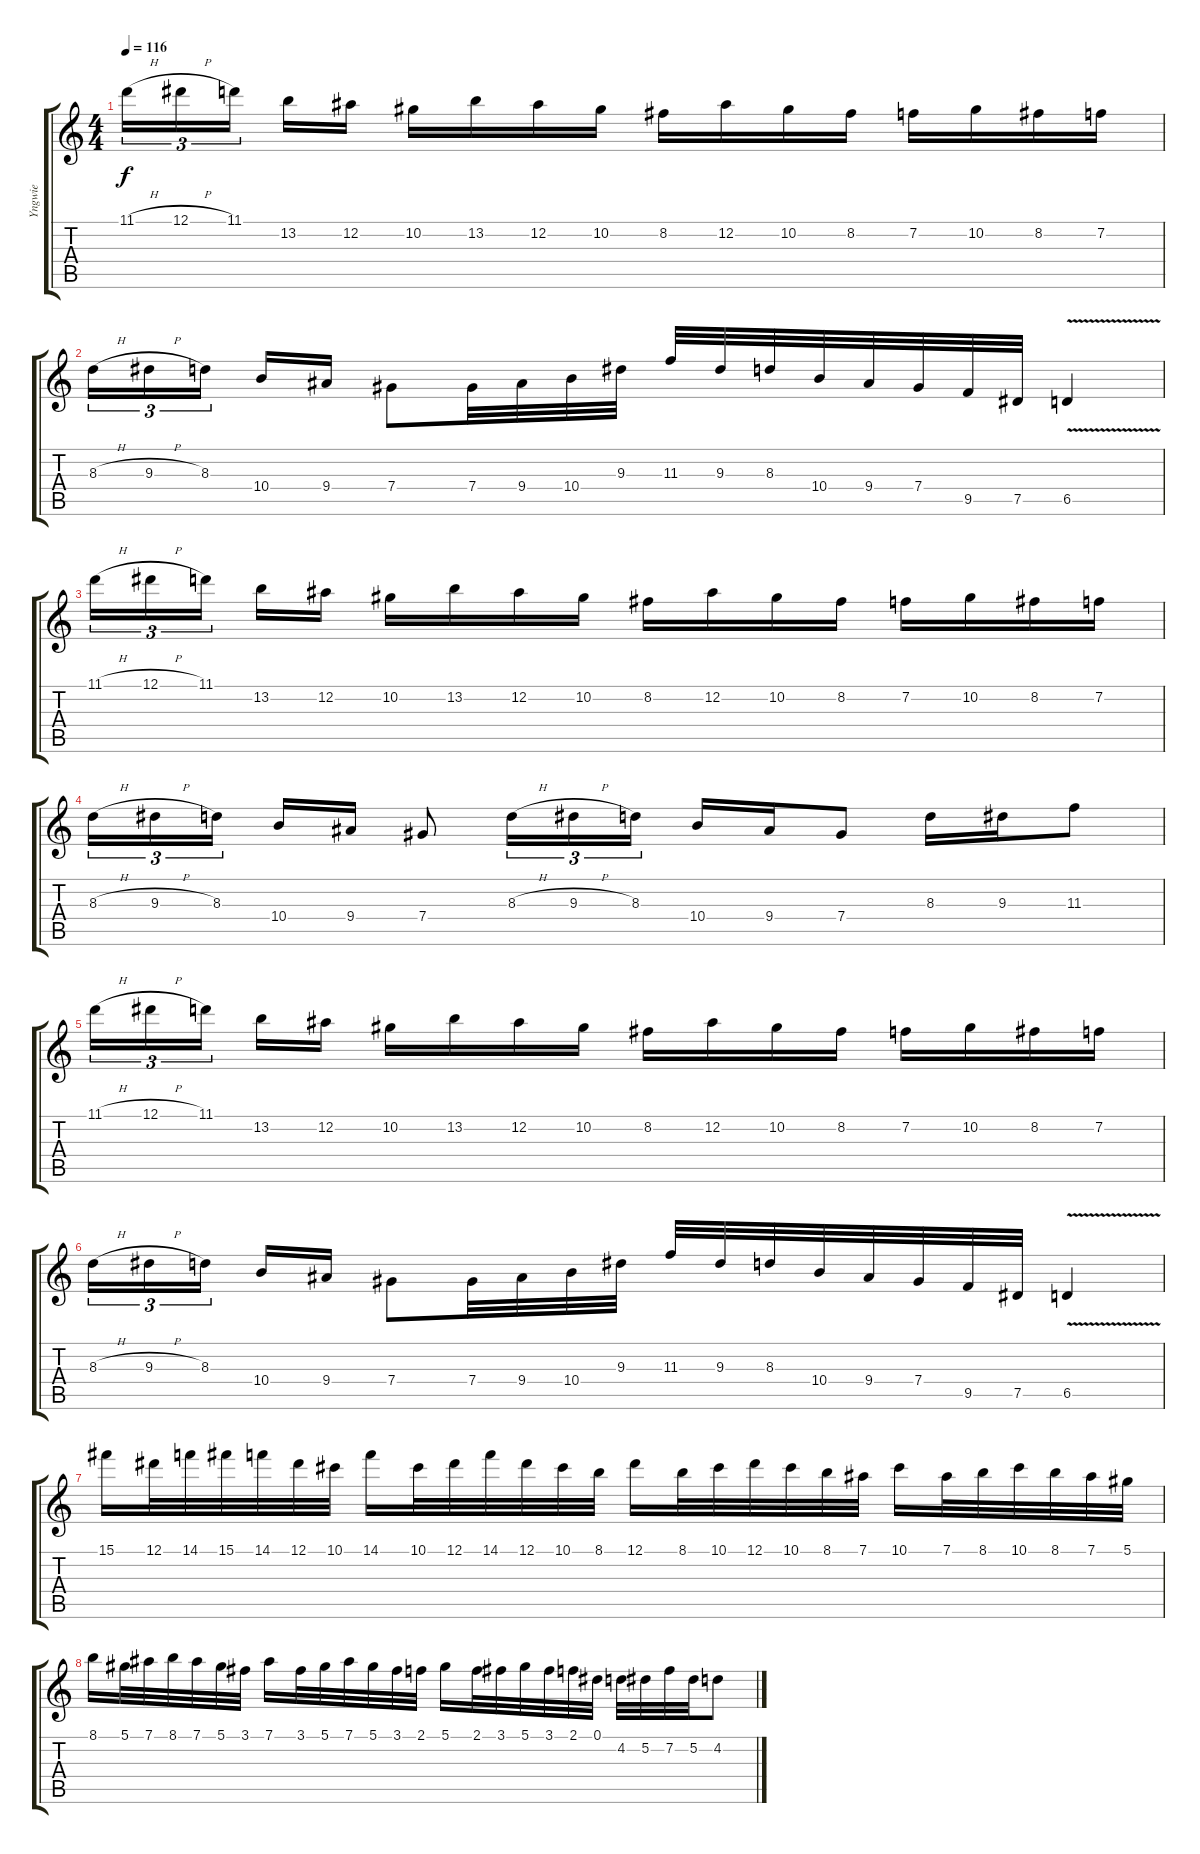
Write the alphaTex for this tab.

\track ("Yngwie" "Yngwie") {instrument distortionguitar}
\staff {score tabs}
\tuning (Eb4 Bb3 Gb3 Db3 Ab2 Eb2) {hide}
\ts (4 4)
\tempo 116
\clef g2
\ks c
11.1{h}.16{tu (3 2) dy f} 12.1{h}.16{tu (3 2)} 11.1.16{tu (3 2)} 13.2.16 12.2.16 10.2.16 13.2.16 12.2.16 10.2.16 8.2.16 12.2.16 10.2.16 8.2.16 7.2.16 10.2.16 8.2.16 7.2.16 |
8.3{h}.16{tu (3 2)} 9.3{h}.16{tu (3 2)} 8.3.16{tu (3 2)} 10.4.16 9.4.16 7.4.8 7.4.32 9.4.32 10.4.32 9.3.32 11.3.32 9.3.32 8.3.32 10.4.32 9.4.32 7.4.32 9.5.32 7.5.32 6.5{v}.4 |
11.1{h}.16{tu (3 2)} 12.1{h}.16{tu (3 2)} 11.1.16{tu (3 2)} 13.2.16 12.2.16 10.2.16 13.2.16 12.2.16 10.2.16 8.2.16 12.2.16 10.2.16 8.2.16 7.2.16 10.2.16 8.2.16 7.2.16 |
8.3{h}.16{tu (3 2)} 9.3{h}.16{tu (3 2)} 8.3.16{tu (3 2)} 10.4.16 9.4.16 7.4.8 8.3{h}.16{tu (3 2)} 9.3{h}.16{tu (3 2)} 8.3.16{tu (3 2)} 10.4.16 9.4.16 7.4.8 8.3.16 9.3.16 11.3.8 |
11.1{h}.16{tu (3 2)} 12.1{h}.16{tu (3 2)} 11.1.16{tu (3 2)} 13.2.16 12.2.16 10.2.16 13.2.16 12.2.16 10.2.16 8.2.16 12.2.16 10.2.16 8.2.16 7.2.16 10.2.16 8.2.16 7.2.16 |
8.3{h}.16{tu (3 2)} 9.3{h}.16{tu (3 2)} 8.3.16{tu (3 2)} 10.4.16 9.4.16 7.4.8 7.4.32 9.4.32 10.4.32 9.3.32 11.3.32 9.3.32 8.3.32 10.4.32 9.4.32 7.4.32 9.5.32 7.5.32 6.5{v}.4 |
\section ("" "")
15.1.16 12.1.32 14.1.32 15.1.32 14.1.32 12.1.32 10.1.32 14.1.16 10.1.32 12.1.32 14.1.32 12.1.32 10.1.32 8.1.32 12.1.16 8.1.32 10.1.32 12.1.32 10.1.32 8.1.32 7.1.32 10.1.16 7.1.32 8.1.32 10.1.32 8.1.32 7.1.32 5.1.32 |
8.1.16 5.1.32 7.1.32 8.1.32 7.1.32 5.1.32 3.1.32 7.1.16 3.1.32 5.1.32 7.1.32 5.1.32 3.1.32 2.1.32 5.1.16 2.1.32 3.1.32 5.1.32 3.1.32 2.1.32 0.1.32 4.2.32 5.2.32 7.2.32 5.2.32 4.2.8
